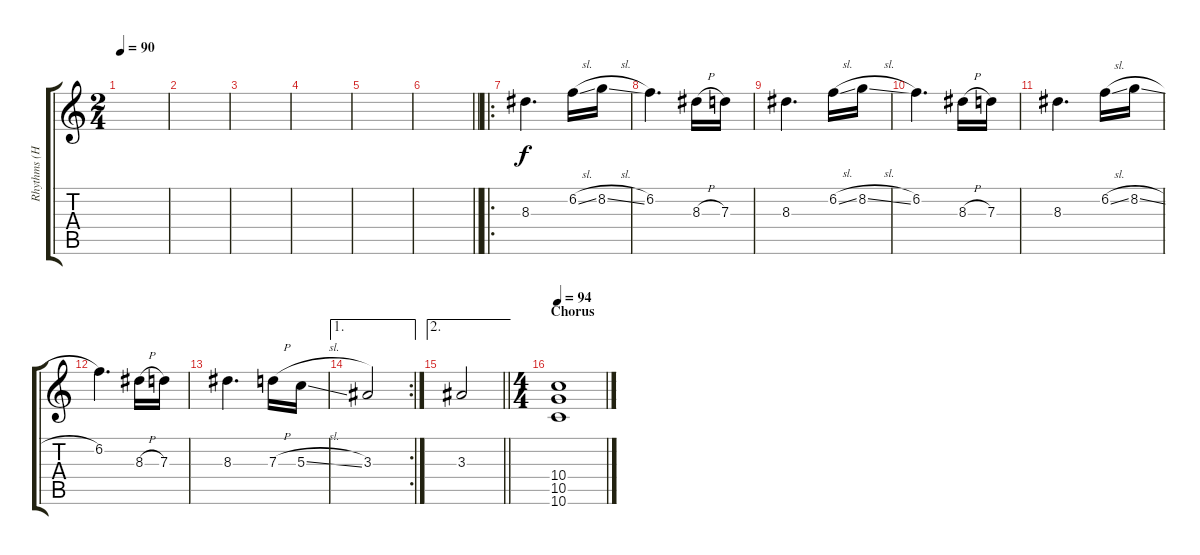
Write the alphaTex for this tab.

\track ("Rhythms (Hassan)" "Rhythms (H") {instrument overdrivenguitar}
\staff {score tabs}
\tuning (E4 B3 G3 D3 A2 D2) {hide}
\ts (2 4)
\tempo 90
\clef g2
\ks c
|
|
|
|
|
\barLineRight lightlight
|
\ro
\section ("" "")
8.3.4{d volume 12 balance 12 instrument acousticguitarsteel} 6.2{sl}.16 8.2{sl}.16 |
6.2.4{d} 8.3{h}.16 7.3.16 |
8.3.4{d} 6.2{sl}.16 8.2{sl}.16 |
6.2.4{d} 8.3{h}.16 7.3.16 |
8.3.4{d} 6.2{sl}.16 8.2{sl}.16 |
6.2.4{d} 8.3{h}.16 7.3.16 |
8.3.4{d} 7.3{h}.16 5.3{sl}.16 |
\ae 1
\rc 2
3.3.2 |
\ae 2
\barLineRight lightlight
3.3.2 |
\ts (4 4)
\section ("" "Chorus")
\tempo 94
(10.4 10.5 10.6).1{volume 16 balance 12 instrument distortionguitar}
